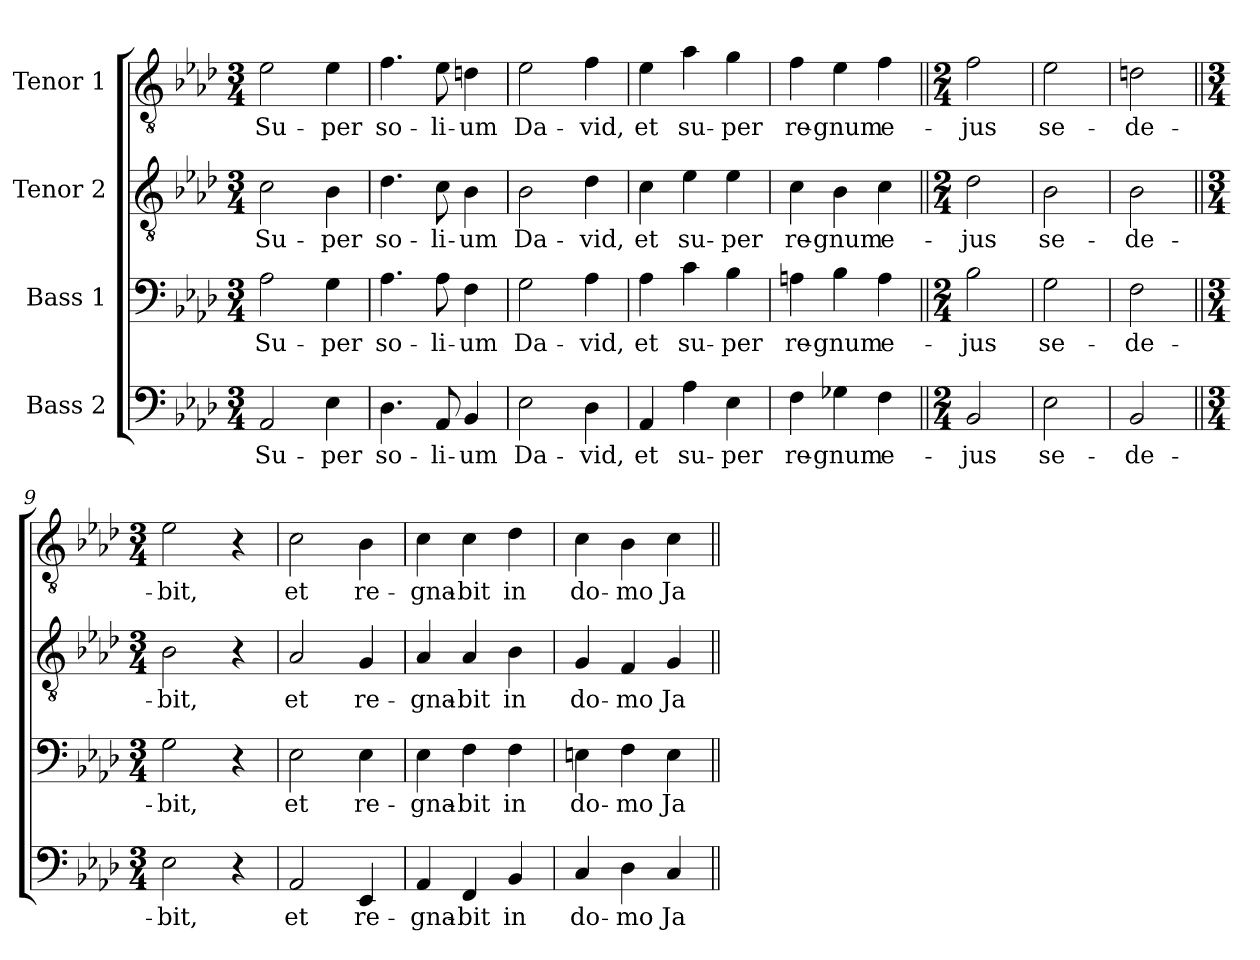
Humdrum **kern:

**kern	**text	**kern	**text	**kern	**text	**kern	**text
*part4	*part4	*part3	*part3	*part2	*part2	*part1	*part1
*staff4	*staff4	*staff3	*staff3	*staff2	*staff2	*staff1	*staff1
*I"Bass 2	*	*I"Bass 1	*	*I"Tenor 2	*	*I"Tenor 1	*
*clefF4	*	*clefF4	*	*clefGv2	*	*clefGv2	*
*k[b-e-a-d-]	*	*k[b-e-a-d-]	*	*k[b-e-a-d-]	*	*k[b-e-a-d-]	*
*A-:	*	*A-:	*	*A-:	*	*A-:	*
*M3/4	*	*M3/4	*	*M3/4	*	*M3/4	*
=1	=1	=1	=1	=1	=1	=1	=1
2AA-/	Su-	2A-\	Su-	2c\	Su-	2e-\	Su-
4E-\	-per	4G\	-per	4B-\	-per	4e-\	-per
=2	=2	=2	=2	=2	=2	=2	=2
4.D-\	so-	4.A-\	so-	4.d-\	so-	4.f\	so-
8AA-/	-li-	8A-\	-li-	8c\	-li-	8e-\	-li-
4BB-/	-um	4F\	-um	4B-\	-um	4dn\	-um
=3	=3	=3	=3	=3	=3	=3	=3
2E-\	Da-	2G\	Da-	2B-\	Da-	2e-\	Da-
4D-\	-vid,	4A-\	-vid,	4d-\	-vid,	4f\	-vid,
=4	=4	=4	=4	=4	=4	=4	=4
4AA-/	et	4A-\	et	4c\	et	4e-\	et
4A-\	su-	4c\	su-	4e-\	su-	4a-\	su-
4E-\	-per	4B-\	-per	4e-\	-per	4g\	-per
=5	=5	=5	=5	=5	=5	=5	=5
4F\	re-	4An\	re-	4c\	re-	4f\	re-
4G-X\	-gnum	4B-\	-gnum	4B-\	-gnum	4e-\	-gnum
4F\	e-	4A\	e-	4c\	e-	4f\	e-
=6||	=6||	=6||	=6||	=6||	=6||	=6||	=6||
*M2/4	*	*M2/4	*	*M2/4	*	*M2/4	*
2BB-/	-jus	2B-\	-jus	2d-\	-jus	2f\	-jus
!!LO:LB:g=z
=7	=7	=7	=7	=7	=7	=7	=7
2E-\	se-	2G\	se-	2B-\	se-	2e-\	se-
=8	=8	=8	=8	=8	=8	=8	=8
2BB-/	-de-	2F\	-de-	2B-\	-de-	2dn\	-de-
=9||	=9||	=9||	=9||	=9||	=9||	=9||	=9||
*M3/4	*	*M3/4	*	*M3/4	*	*M3/4	*
2E-\	-bit,	2G\	-bit,	2B-\	-bit,	2e-\	-bit,
4r	.	4r	.	4r	.	4r	.
=10	=10	=10	=10	=10	=10	=10	=10
2AA-/	et	2E-\	et	2A-/	et	2c\	et
4EE-/	re-	4E-\	re-	4G/	re-	4B-\	re-
=11	=11	=11	=11	=11	=11	=11	=11
4AA-/	-gna-	4E-\	-gna-	4A-/	-gna-	4c\	-gna-
4FF/	-bit	4F\	-bit	4A-/	-bit	4c\	-bit
4BB-/	in	4F\	in	4B-\	in	4d-\	in
=12	=12	=12	=12	=12	=12	=12	=12
4C/	do-	4En\	do-	4G/	do-	4c\	do-
4D-\	-mo	4F\	-mo	4F/	-mo	4B-\	-mo
4C/	Ja-	4E\	Ja-	4G/	Ja-	4c\	Ja-
=||	=||	=||	=||	=||	=||	=||	=||
*-	*-	*-	*-	*-	*-	*-	*-
